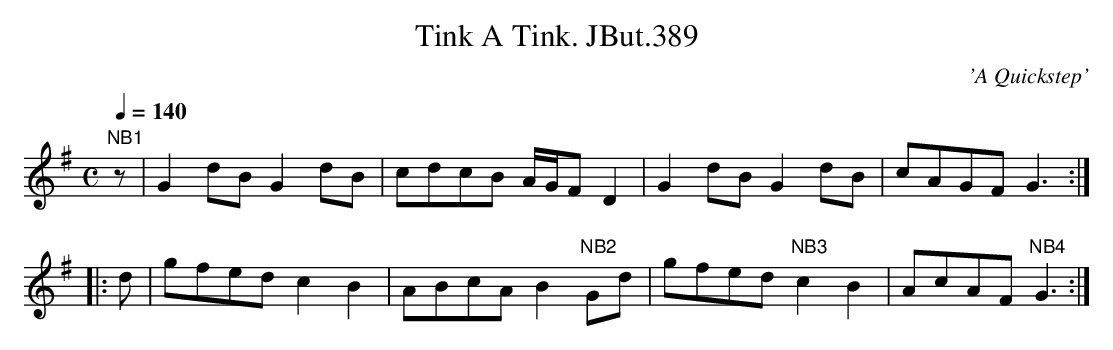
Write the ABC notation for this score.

X:1
T:Tink A Tink. JBut.389
C:'A Quickstep'
M:C
L:1/8
Q:1/4=140
K:G
"NB1"z|G2 dBG2 dB|cdcB A/G/F D2|G2dBG2dB|cAGF G3:|
|:d|gfed c2B2|ABcA B2"NB2"Gd|gfed "NB3"c2 B2|AcAF "NB4"G3:|
